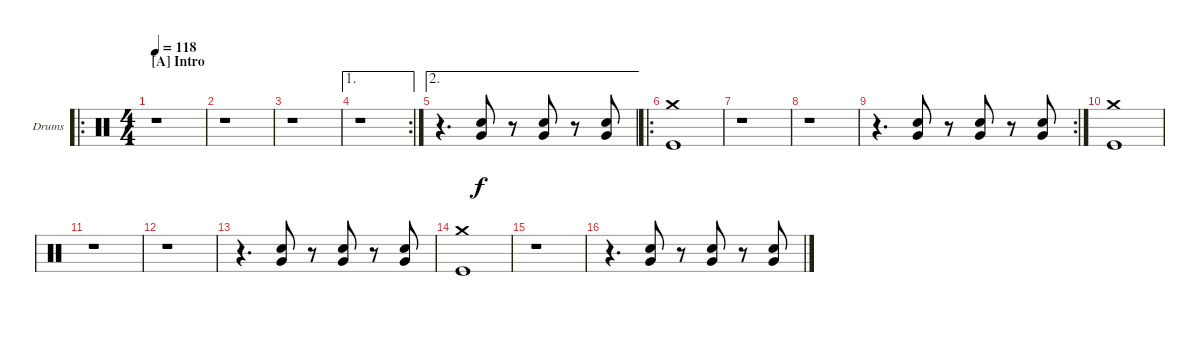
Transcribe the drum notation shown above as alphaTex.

\bracketExtendMode groupsimilarinstruments
\firstSystemTrackNameOrientation horizontal
\otherSystemsTrackNameOrientation horizontal
\track ("Drums (Lars Ulrich)" "Drums") {instrument percussion}
\staff {score}
\articulation defaults
\ro
\ts (4 4)
\section ("A" "Intro")
\tempo 118
\clef neutral
\ks c
r.1{dy f} |
r.1 |
r.1 |
\ae 1
\rc 2
r.1 |
\ae 2
r.4{d} ("Very Low Tom (hit)" "Snare (hit) 2").8 r.8 ("Very Low Tom (hit)" "Snare (hit) 2").8 r.8 ("Very Low Tom (hit)" "Snare (hit) 2").8 |
\ro
("Kick (hit)" "Crash medium (hit)").1 |
r.1 |
r.1 |
\rc 2
r.4{d} ("Very Low Tom (hit)" "Snare (hit) 2").8 r.8 ("Very Low Tom (hit)" "Snare (hit) 2").8 r.8 ("Very Low Tom (hit)" "Snare (hit) 2").8 |
("Kick (hit)" "Crash medium (hit)").1 |
r.1 |
r.1 |
r.4{d} ("Very Low Tom (hit)" "Snare (hit) 2").8 r.8 ("Very Low Tom (hit)" "Snare (hit) 2").8 r.8 ("Very Low Tom (hit)" "Snare (hit) 2").8 |
("Kick (hit)" "Crash medium (hit)").1 |
r.1 |
r.4{d} ("Very Low Tom (hit)" "Snare (hit) 2").8 r.8 ("Very Low Tom (hit)" "Snare (hit) 2").8 r.8 ("Very Low Tom (hit)" "Snare (hit) 2").8
